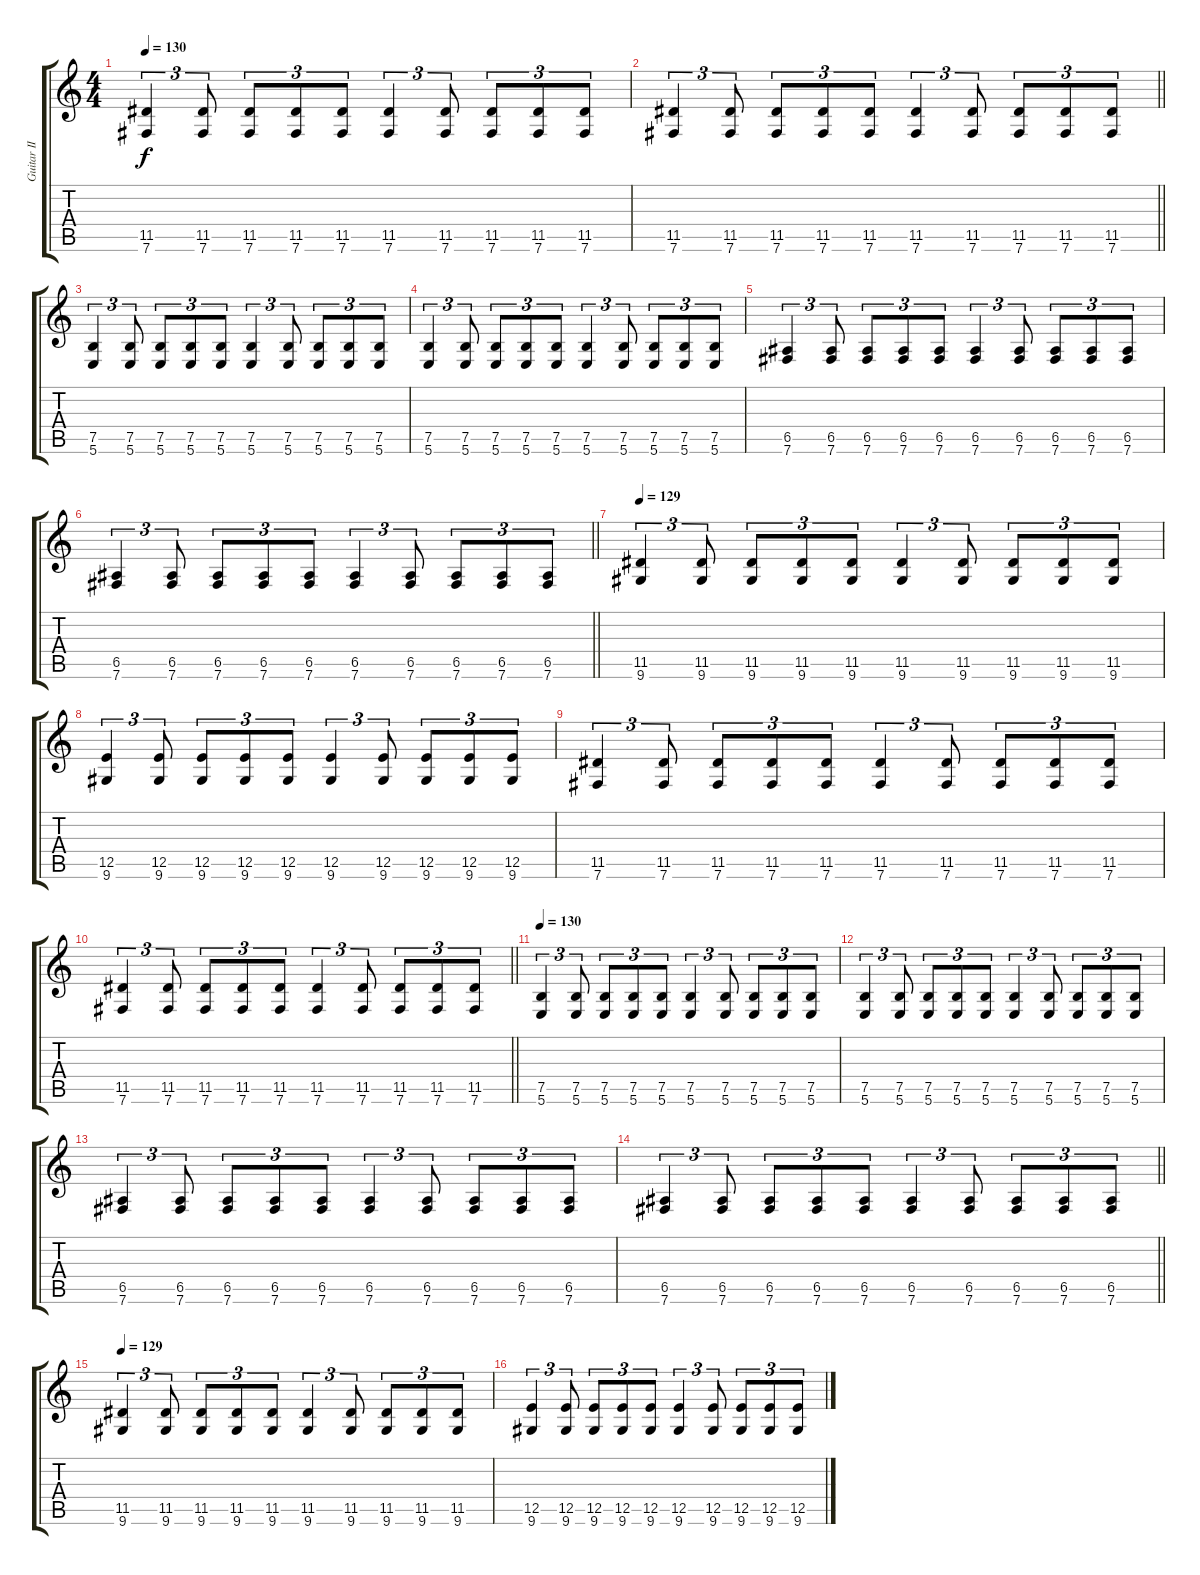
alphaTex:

\track ("Guitar II" "Guitar II") {instrument distortionguitar}
\staff {score tabs}
\tuning (B3 Gb3 D3 A2 E2 B1) {hide}
\ts (4 4)
\tempo 130
\clef g2
\ks c
(11.5 7.6).4{tu (3 2) dy f} (11.5 7.6).8{tu (3 2)} (11.5 7.6).8{tu (3 2)} (11.5 7.6).8{tu (3 2)} (11.5 7.6).8{tu (3 2)} (11.5 7.6).4{tu (3 2)} (11.5 7.6).8{tu (3 2)} (11.5 7.6).8{tu (3 2)} (11.5 7.6).8{tu (3 2)} (11.5 7.6).8{tu (3 2)} |
\barLineRight lightlight
(11.5 7.6).4{tu (3 2)} (11.5 7.6).8{tu (3 2)} (11.5 7.6).8{tu (3 2)} (11.5 7.6).8{tu (3 2)} (11.5 7.6).8{tu (3 2)} (11.5 7.6).4{tu (3 2)} (11.5 7.6).8{tu (3 2)} (11.5 7.6).8{tu (3 2)} (11.5 7.6).8{tu (3 2)} (11.5 7.6).8{tu (3 2)} |
\section ("" "")
(7.5 5.6).4{tu (3 2)} (7.5 5.6).8{tu (3 2)} (7.5 5.6).8{tu (3 2)} (7.5 5.6).8{tu (3 2)} (7.5 5.6).8{tu (3 2)} (7.5 5.6).4{tu (3 2)} (7.5 5.6).8{tu (3 2)} (7.5 5.6).8{tu (3 2)} (7.5 5.6).8{tu (3 2)} (7.5 5.6).8{tu (3 2)} |
(7.5 5.6).4{tu (3 2)} (7.5 5.6).8{tu (3 2)} (7.5 5.6).8{tu (3 2)} (7.5 5.6).8{tu (3 2)} (7.5 5.6).8{tu (3 2)} (7.5 5.6).4{tu (3 2)} (7.5 5.6).8{tu (3 2)} (7.5 5.6).8{tu (3 2)} (7.5 5.6).8{tu (3 2)} (7.5 5.6).8{tu (3 2)} |
(6.5 7.6).4{tu (3 2)} (6.5 7.6).8{tu (3 2)} (6.5 7.6).8{tu (3 2)} (6.5 7.6).8{tu (3 2)} (6.5 7.6).8{tu (3 2)} (6.5 7.6).4{tu (3 2)} (6.5 7.6).8{tu (3 2)} (6.5 7.6).8{tu (3 2)} (6.5 7.6).8{tu (3 2)} (6.5 7.6).8{tu (3 2)} |
\barLineRight lightlight
(6.5 7.6).4{tu (3 2)} (6.5 7.6).8{tu (3 2)} (6.5 7.6).8{tu (3 2)} (6.5 7.6).8{tu (3 2)} (6.5 7.6).8{tu (3 2)} (6.5 7.6).4{tu (3 2)} (6.5 7.6).8{tu (3 2)} (6.5 7.6).8{tu (3 2)} (6.5 7.6).8{tu (3 2)} (6.5 7.6).8{tu (3 2)} |
\section ("" "")
\tempo 129
(11.5 9.6).4{tu (3 2) volume 9} (11.5 9.6).8{tu (3 2)} (11.5 9.6).8{tu (3 2)} (11.5 9.6).8{tu (3 2)} (11.5 9.6).8{tu (3 2)} (11.5 9.6).4{tu (3 2)} (11.5 9.6).8{tu (3 2)} (11.5 9.6).8{tu (3 2)} (11.5 9.6).8{tu (3 2)} (11.5 9.6).8{tu (3 2)} |
(12.5 9.6).4{tu (3 2)} (12.5 9.6).8{tu (3 2)} (12.5 9.6).8{tu (3 2)} (12.5 9.6).8{tu (3 2)} (12.5 9.6).8{tu (3 2)} (12.5 9.6).4{tu (3 2)} (12.5 9.6).8{tu (3 2)} (12.5 9.6).8{tu (3 2)} (12.5 9.6).8{tu (3 2)} (12.5 9.6).8{tu (3 2)} |
(11.5 7.6).4{tu (3 2)} (11.5 7.6).8{tu (3 2)} (11.5 7.6).8{tu (3 2)} (11.5 7.6).8{tu (3 2)} (11.5 7.6).8{tu (3 2)} (11.5 7.6).4{tu (3 2)} (11.5 7.6).8{tu (3 2)} (11.5 7.6).8{tu (3 2)} (11.5 7.6).8{tu (3 2)} (11.5 7.6).8{tu (3 2)} |
\barLineRight lightlight
(11.5 7.6).4{tu (3 2)} (11.5 7.6).8{tu (3 2)} (11.5 7.6).8{tu (3 2)} (11.5 7.6).8{tu (3 2)} (11.5 7.6).8{tu (3 2)} (11.5 7.6).4{tu (3 2)} (11.5 7.6).8{tu (3 2)} (11.5 7.6).8{tu (3 2)} (11.5 7.6).8{tu (3 2)} (11.5 7.6).8{tu (3 2)} |
\section ("" "")
\tempo 130
(7.5 5.6).4{tu (3 2) volume 5} (7.5 5.6).8{tu (3 2)} (7.5 5.6).8{tu (3 2)} (7.5 5.6).8{tu (3 2)} (7.5 5.6).8{tu (3 2)} (7.5 5.6).4{tu (3 2)} (7.5 5.6).8{tu (3 2)} (7.5 5.6).8{tu (3 2)} (7.5 5.6).8{tu (3 2)} (7.5 5.6).8{tu (3 2)} |
(7.5 5.6).4{tu (3 2)} (7.5 5.6).8{tu (3 2)} (7.5 5.6).8{tu (3 2)} (7.5 5.6).8{tu (3 2)} (7.5 5.6).8{tu (3 2)} (7.5 5.6).4{tu (3 2)} (7.5 5.6).8{tu (3 2)} (7.5 5.6).8{tu (3 2)} (7.5 5.6).8{tu (3 2)} (7.5 5.6).8{tu (3 2)} |
(6.5 7.6).4{tu (3 2)} (6.5 7.6).8{tu (3 2)} (6.5 7.6).8{tu (3 2)} (6.5 7.6).8{tu (3 2)} (6.5 7.6).8{tu (3 2)} (6.5 7.6).4{tu (3 2)} (6.5 7.6).8{tu (3 2)} (6.5 7.6).8{tu (3 2)} (6.5 7.6).8{tu (3 2)} (6.5 7.6).8{tu (3 2)} |
\barLineRight lightlight
(6.5 7.6).4{tu (3 2)} (6.5 7.6).8{tu (3 2)} (6.5 7.6).8{tu (3 2)} (6.5 7.6).8{tu (3 2)} (6.5 7.6).8{tu (3 2)} (6.5 7.6).4{tu (3 2)} (6.5 7.6).8{tu (3 2)} (6.5 7.6).8{tu (3 2)} (6.5 7.6).8{tu (3 2)} (6.5 7.6).8{tu (3 2)} |
\section ("" "")
\tempo 129
(11.5 9.6).4{tu (3 2) volume 0} (11.5 9.6).8{tu (3 2)} (11.5 9.6).8{tu (3 2)} (11.5 9.6).8{tu (3 2)} (11.5 9.6).8{tu (3 2)} (11.5 9.6).4{tu (3 2)} (11.5 9.6).8{tu (3 2)} (11.5 9.6).8{tu (3 2)} (11.5 9.6).8{tu (3 2)} (11.5 9.6).8{tu (3 2)} |
(12.5 9.6).4{tu (3 2)} (12.5 9.6).8{tu (3 2)} (12.5 9.6).8{tu (3 2)} (12.5 9.6).8{tu (3 2)} (12.5 9.6).8{tu (3 2)} (12.5 9.6).4{tu (3 2)} (12.5 9.6).8{tu (3 2)} (12.5 9.6).8{tu (3 2)} (12.5 9.6).8{tu (3 2)} (12.5 9.6).8{tu (3 2)}
